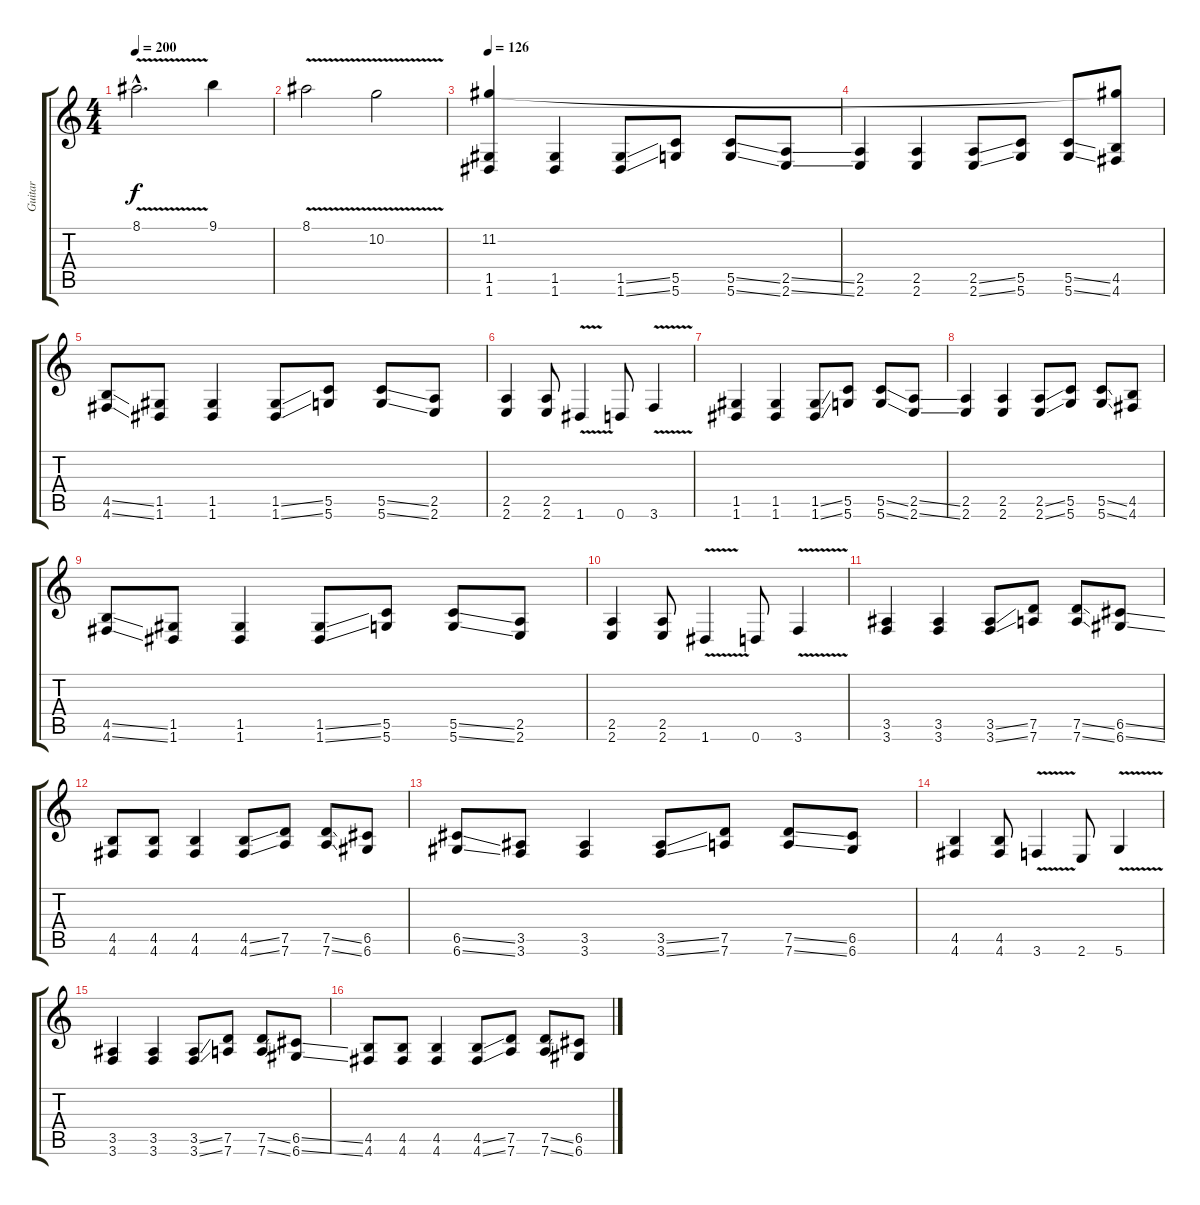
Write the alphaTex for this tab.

\track ("Guitar " "Guitar ") {instrument overdrivenguitar}
\staff {score tabs}
\tuning (D4 A3 F3 C3 G2 D2) {hide}
\ts (4 4)
\tempo 200
\clef g2
\ks c
8.1{v hac}.2{d dy f} 9.1.4 |
8.1{v}.2 10.2{v}.2 |
\tempo 126
(11.2 1.5 1.6).4 (1.5 1.6).4 (1.5{ss} 1.6{ss}).8 (5.5 5.6).8 (5.5{ss} 5.6{ss}).8 (2.5{ss} 2.6{ss}).8 |
(2.5 2.6).4 (2.5 2.6).4 (2.5{ss} 2.6{ss}).8 (5.5 5.6).8 (5.5{ss} 5.6{ss}).8 (11.2{t} 4.5 4.6).8 |
(4.5{ss} 4.6{ss}).8 (1.5 1.6).8 (1.5 1.6).4 (1.5{ss} 1.6{ss}).8 (5.5 5.6).8 (5.5{ss} 5.6{ss}).8 (2.5 2.6).8 |
(2.5 2.6).4 (2.5 2.6).8 1.6{v}.4 0.6.8 3.6{v}.4 |
(1.5 1.6).4 (1.5 1.6).4 (1.5{ss} 1.6{ss}).8 (5.5 5.6).8 (5.5{ss} 5.6{ss}).8 (2.5{ss} 2.6{ss}).8 |
(2.5 2.6).4 (2.5 2.6).4 (2.5{ss} 2.6{ss}).8 (5.5 5.6).8 (5.5{ss} 5.6{ss}).8 (4.5 4.6).8 |
(4.5{ss} 4.6{ss}).8 (1.5 1.6).8 (1.5 1.6).4 (1.5{ss} 1.6{ss}).8 (5.5 5.6).8 (5.5{ss} 5.6{ss}).8 (2.5 2.6).8 |
(2.5 2.6).4 (2.5 2.6).8 1.6{v}.4 0.6.8 3.6{v}.4 |
(3.5 3.6).4 (3.5 3.6).4 (3.5{ss} 3.6{ss}).8 (7.5 7.6).8 (7.5{ss} 7.6{ss}).8 (6.5{ss} 6.6{ss}).8 |
(4.5 4.6).8 (4.5 4.6).8 (4.5 4.6).4 (4.5{ss} 4.6{ss}).8 (7.5 7.6).8 (7.5{ss} 7.6{ss}).8 (6.5 6.6).8 |
(6.5{ss} 6.6{ss}).8 (3.5 3.6).8 (3.5 3.6).4 (3.5{ss} 3.6{ss}).8 (7.5 7.6).8 (7.5{ss} 7.6{ss}).8 (6.5 6.6).8 |
(4.5 4.6).4 (4.5 4.6).8 3.6{v}.4 2.6.8 5.6{v}.4 |
(3.5 3.6).4 (3.5 3.6).4 (3.5{ss} 3.6{ss}).8 (7.5 7.6).8 (7.5{ss} 7.6{ss}).8 (6.5{ss} 6.6{ss}).8 |
(4.5 4.6).8 (4.5 4.6).8 (4.5 4.6).4 (4.5{ss} 4.6{ss}).8 (7.5 7.6).8 (7.5{ss} 7.6{ss}).8 (6.5 6.6).8
